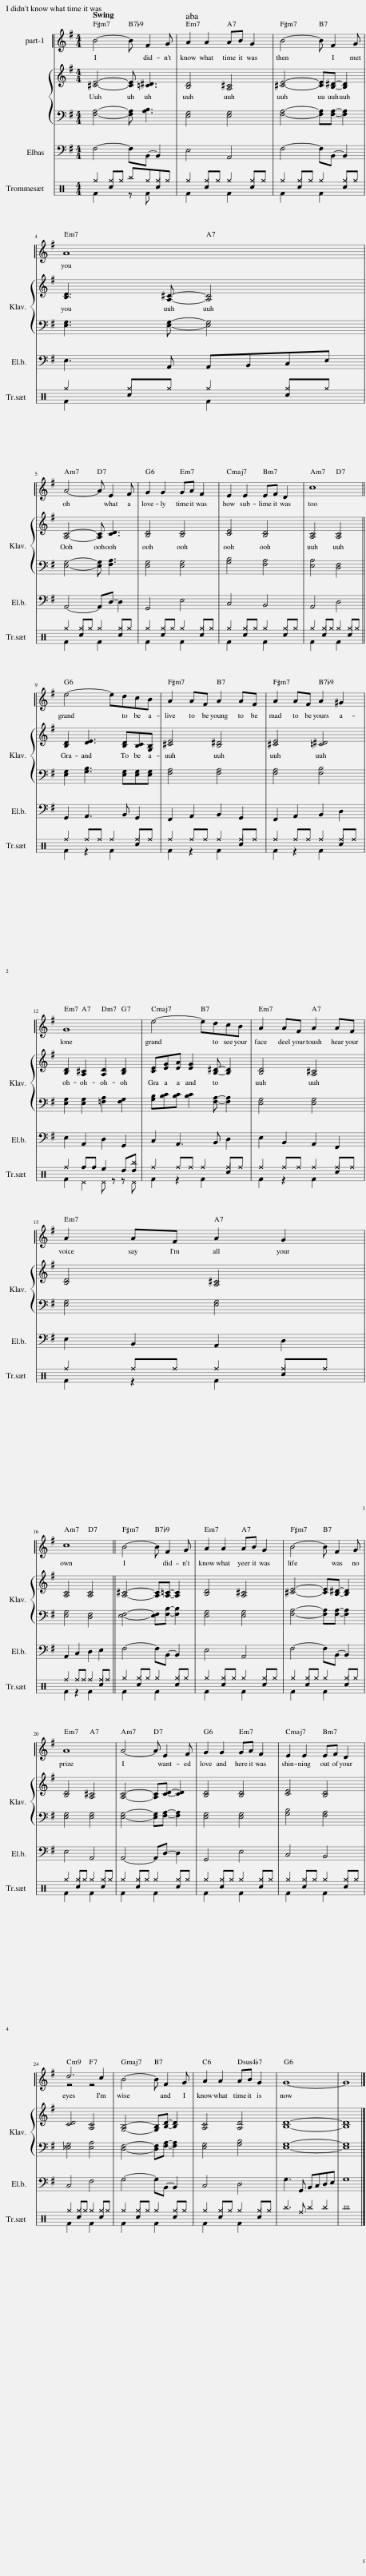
X:1
%%score 1 { 2 | 3 } 4 ( 5 6 )
L:1/8
M:4/4
I:linebreak $
K:G
V:1 treble
V:2 treble
V:3 bass
V:4 bass transpose=-12
V:5 perc
K:none
V:6 perc
K:none
V:1
 B4- B F2 G | A2 A2 AB G2 | B4- B F2 G |$ A8 |$ A4- A E2 F | %5
 G2 G2 GA F2 | E2 E2 EF D2 | c8 ||$ e4- edcB | A2 AF A2 AF | %10
 A2 AF A2 ^G2 |$ G8 | e4- edcB | A2 AF A2 AF |$ A2 AF A2 G2 |$ %15
 c8 || B4- B F2 G | A2 A2 AB G2 | B4- B F2 G |$ A8 | %20
 A4- A E2 F | G2 G2 GA F2 | E2 E2 EF D2 |$ d6 c2 | B4- B F2 G | %25
 A2 A2 AB G2 | G8- | G8 |] %28
V:2
 [^CE]4- [CE] [=C^D]3 | [B,D]4 [A,^C]4 | [^CE]4- [CE][B,^D]- [B,D]2 |$ [B,D]3 [A,^C]- [A,C]4 |$ [A,C]4- [A,C] [CD]3 | %5
 [B,D]4 [B,D]4 | [CE]4 [B,D]4 | [A,C]4 [A,C]4 ||$ [B,D]2 [DE]3 [B,D][B,C][G,B,] | [^CE]4 [B,^D]4 | %10
 [^CE]4 [=C^D]4 |$ [B,D]2 [A,^C]2 [A,D]2 [B,D]2 | [CE][EG][EA] [EG]2 [B,^D]- [B,D]2 | [B,D]4 [A,^C]4 |$ [B,D]4 [A,^C]4 |$ %15
 [A,C]4 [A,C]4 || [A,^C]4- [A,C][A,=C]- [A,C]2 | [B,D]4 [A,^C]4 | [^CE]4- [CE][B,^D]- [B,D]2 |$ [B,D]4 [A,^C]4 | %20
 [A,C]4- [A,C][CD]- [CD]2 | [B,D]4 [B,D]4 | [CE]4 [B,D]4 |$ [CD]4 [A,C]4 | [G,B,]4- [G,B,][B,D]- [B,D]2 | %25
 [A,C]4 [A,D]4 | [B,D]8- | [B,D]8 |] %28
V:3
 [F,A,]4- [F,A,] [A,B,]3 | [E,G,]4 [E,G,]4 | [F,A,]4- [F,A,][F,A,]- [F,A,]2 |$ [E,G,]3 [E,G,]- [E,G,]4 |$ [E,G,]4- [E,G,] [F,A,]3 | %5
 [E,G,]4 [E,G,]4 | [G,B,]4 [F,A,]4 | [E,A,]4 [D,F,]4 ||$ [E,G,]2 [G,B,]3 [E,G,][E,G,][E,G,] | [F,A,]4 [F,A,]4 | %10
 [F,A,]4 [F,B,]4 |$ [E,G,]2 [E,G,]2 [=F,A,]2 [F,G,]2 | [G,B,][B,C][B,C] [B,C]2 [F,A,]- [F,A,]2 | [E,G,]4 [E,G,]4 |$ [E,G,]4 [E,G,]4 |$ %15
 [E,G,]4 [D,F,]4 || [E,F,]4- [E,F,][F,B,]- [F,B,]2 | [E,G,]4 [E,G,]4 | [F,A,]4- [F,A,][F,A,]- [F,A,]2 |$ [E,G,]4 [E,G,]4 | %20
 [E,G,]4- [E,G,][F,A,]- [F,A,]2 | [E,G,]4 [E,G,]4 | [G,B,]4 [F,A,]4 |$ [_E,G,]4 [E,A,]4 | [D,F,]4- [D,F,][F,A,]- [F,A,]2 | %25
 [E,G,]4 [G,B,]4 | [E,G,]8- | [E,G,]8 |] %28
V:4
 F,4- F,B,,- B,,2 | E,4 A,,4 | F,4- F,B,,- B,,2 |$ E,3 A,, A,,B,,C,E, |$ A,,4- A,,D,- D,2 | %5
 G,,4 E,4 | C,4 B,,4 | A,,4 D,4 ||$ G,,2 A,,3 B,, G,,2 | F,,2 A,,2 B,,2 G,,2 | %10
 F,,2 A,,2 B,,2 D,2 |$ E,2 A,,2 D,2 G,,2 | C,2 A,,3 B,, D,2 | E,2 B,,2 A,,2 F,,2 |$ E,2 B,,2 A,,2 D,2 |$ %15
 A,,2 C,2 D,2 E,2 || F,4- F,B,,- B,,2 | E,4 A,,4 | F,4- F,B,,- B,,2 |$ E,4 A,,4 | %20
 A,,4- A,,D,- D,2 | G,,4 E,4 | C,4 B,,4 |$ C,4 F,4 | G,4- G,B,,- B,,2 | %25
 C,4 D,4 | G,3 G,, B,,C,D,E, | G,8 |] %28
V:5
[K:C] ^g2 ^g^g ^b^g^g^g | ^g2 ^g^g ^g2 ^g^g | ^g2 ^g^g ^g2 ^g^g |$ ^g2 ^g^g ^g2 ^g^g |$ ^g2 ^g^g ^g2 ^g^g | %5
 ^g2 ^g^g ^g2 ^g^g | ^g2 ^g^g ^g2 ^g^g | ^g2 ^g^g ^g2 ^g^g ||$ ^f2 ^f^f ^f2 ^f^f | ^f2 ^f^f ^f2 ^f^f | %10
 ^f2 ^f^f ^f2 ^f^f |$ ^f2 ff e2 d[d^b] | ^f2 ^f^f ^f2 ^f^f | ^f2 ^f^f ^f2 ^f^f |$ ^f2 ^f^f ^f2 ^f^f |$ %15
 ^f2 ^f^f ^f2 ^f^f || ^g2 ^g^g ^g2 ^g^g | ^g2 ^g^g ^g2 ^g^g | ^g2 ^g^g ^g2 ^g^g |$ ^g2 ^g^g ^g2 ^g^g | %20
 ^g2 ^g^g ^g2 ^g^g | ^g2 ^g^g ^g2 ^g^g | ^g2 ^g^g ^g2 ^g^g |$ ^g2 ^g^g ^g2 ^g^g | ^g2 ^g^g ^g2 ^g^g | %25
 ^g2 ^g^g ^g2 ^g^g | ^b3 ^f ^b2 ^b2 | ^b8 |] %28
V:6
[K:C] F2 c2 z F c2 | F2 c2 F2 c2 | F2 c2 F2 c2 |$ F2 c2 F2 c2 |$ F2 c2 F2 c2 | %5
 F2 c2 F2 c2 | F2 c2 F2 c2 | F2 c2 F2 c2 ||$ F2 z2 F2 c2 | F2 z2 F2 c2 | %10
 F2 z2 F2 c2 |$ F2 ^D2 ^D z z ^D | F2 z2 F2 c2 | F2 z2 F2 c2 |$ F2 z2 F2 c2 |$ %15
 F2 z2 F2 c2 || F2 c2 F2 c2 | F2 c2 F2 c2 | F2 c2 F2 c2 |$ F2 c2 F2 c2 | %20
 F2 c2 F2 c2 | F2 c2 F2 c2 | F2 c2 F2 c2 |$ F2 c2 F2 c2 | F2 c2 F2 c2 | %25
 F2 c2 F2 c2 | x8 | x8 |] %28
